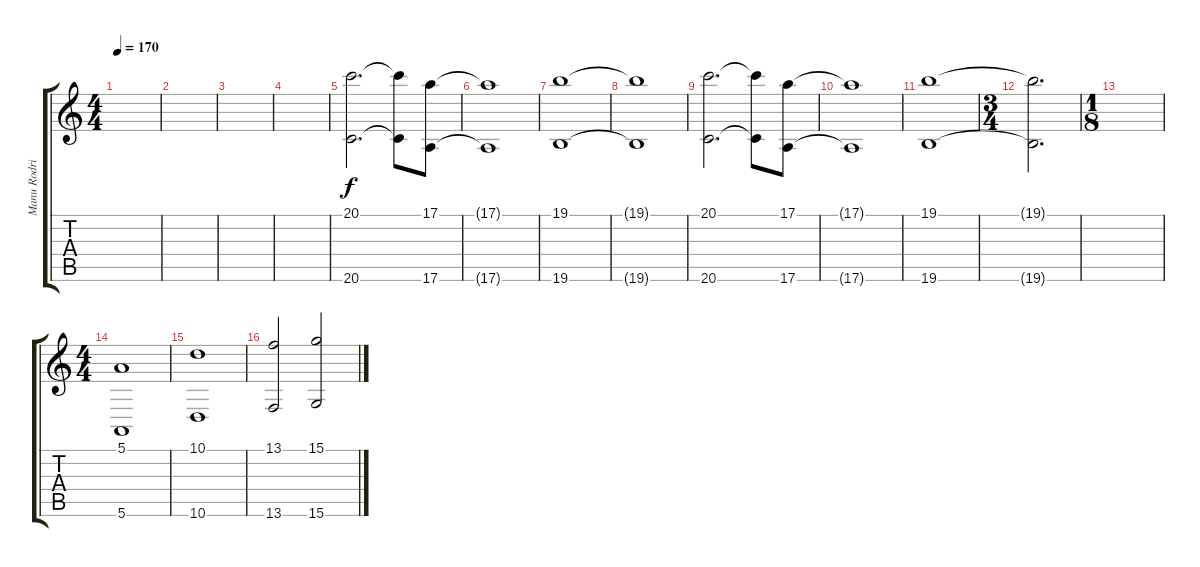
\track ("Manu Rodriguez" "Manu Rodri") {instrument stringensemble1}
\staff {score tabs}
\tuning (E4 B3 G3 D3 A2 E2) {hide}
\ts (4 4)
\tempo 170
\clef g2
\ks c
|
|
|
|
(20.1 20.6).2{d volume 10 instrument churchorgan} (20.1{t} 20.6{t}).8 (17.1 17.6).8 |
(17.1{t} 17.6{t}).1 |
(19.1 19.6).1 |
(19.1{t} 19.6{t}).1 |
(20.1 20.6).2{d} (20.1{t} 20.6{t}).8 (17.1 17.6).8 |
(17.1{t} 17.6{t}).1 |
(19.1 19.6).1 |
\ts (3 4)
(19.1{t} 19.6{t}).2{d} |
\ts (1 8)
|
\ts (4 4)
(5.1 5.6).1{volume 11 instrument stringensemble1} |
(10.1 10.6).1 |
(13.1 13.6).2 (15.1 15.6).2
